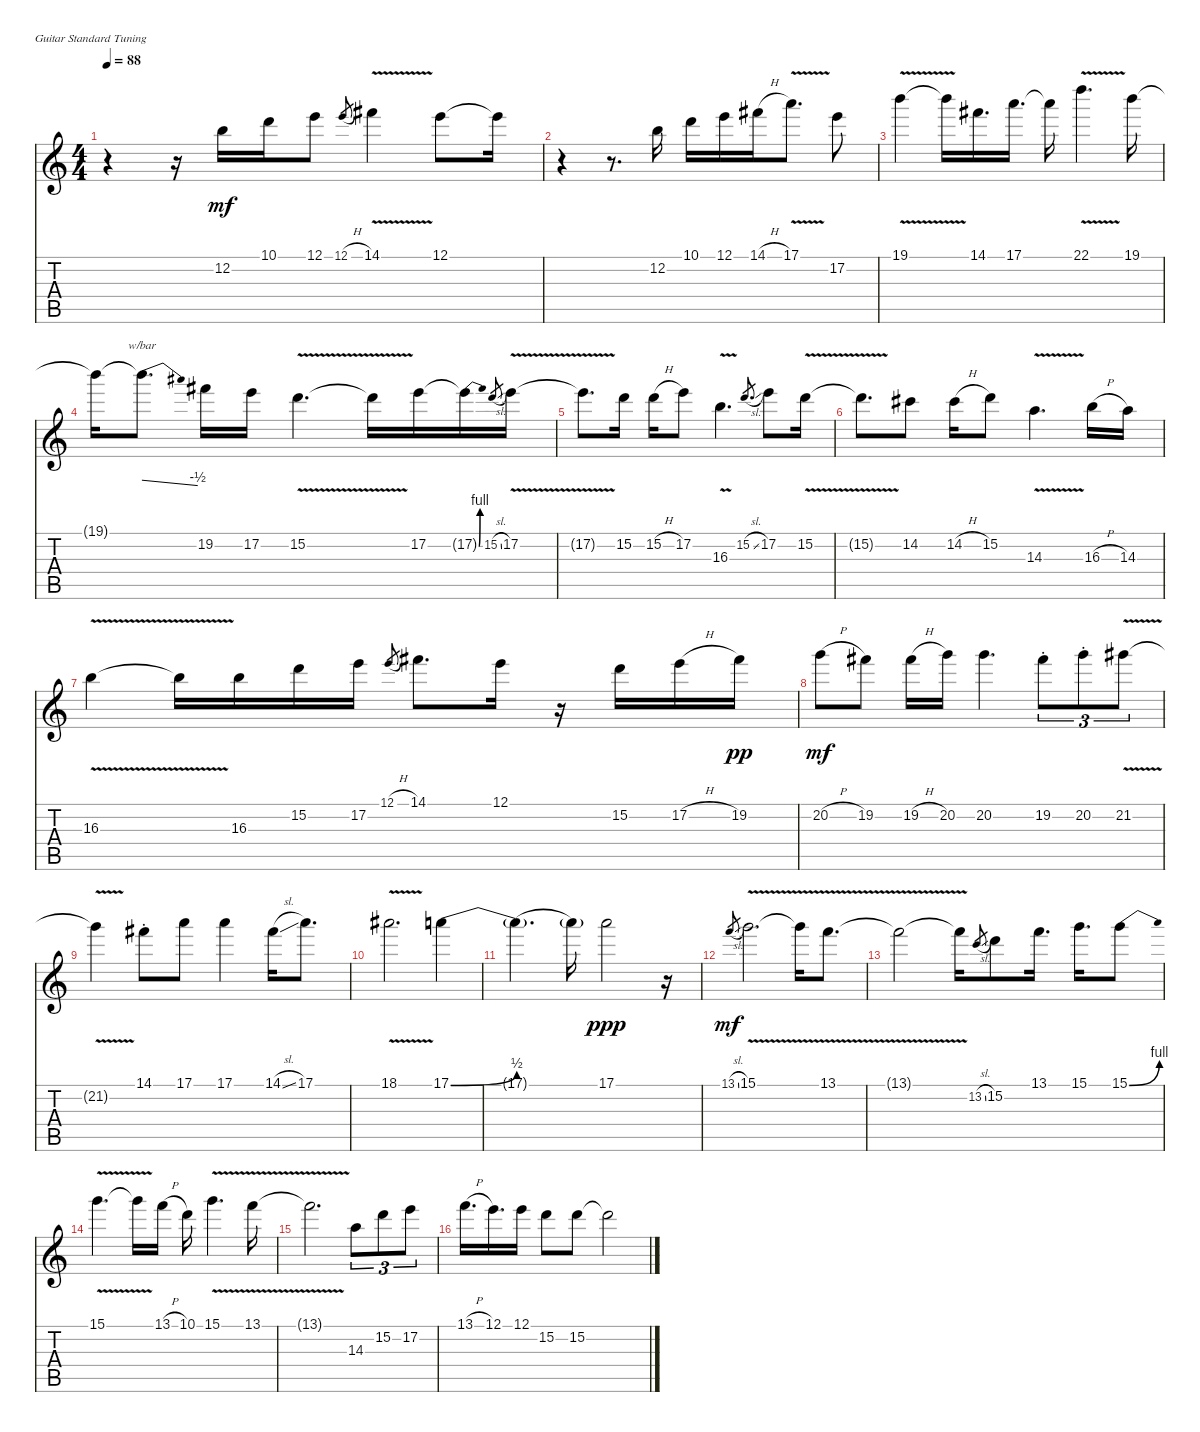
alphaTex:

\defaultSystemsLayout 4
\bracketExtendMode nobrackets
\singleTrackTrackNamePolicy hidden
\multiTrackTrackNamePolicy hidden
\firstSystemTrackNameOrientation horizontal
\otherSystemsTrackNameOrientation horizontal
\track ("Electric Guitar" "E-Gt") {instrument distortionguitar}
\staff {score tabs}
\tuning (E4 B3 G3 D3 A2 E2)
\ts (4 4)
\tempo 88
\clef g2
\ks c
r.4{dy pp} r.16 12.2.16{dy mf} 10.1.16 12.1.8 12.1{h}.8{gr} 14.1{v}.4 12.1.8 12.1{t}.16 |
r.4 r.8{d} 12.2.16 10.1.16 12.1.16 14.1{h}.16 17.1{v}.8{d} 17.2.8 |
19.1{v}.4 19.1{v t}.16 14.1.16{d} 17.1.16{d} 17.1{t}.16 22.1{v}.4{d} 19.1.16 |
19.1{t}.16 19.1{t}.8{d tbe (dive default 0 0 45 -2)} 19.2.16 17.2.16 15.2{v}.4{d} 15.2{v t}.16 17.2.16 17.2{be (bend 0 0 15 4) t}.16 15.2{sl}.8{gr} 17.2{v}.16 |
17.2{v t}.8{d} 15.2.16 15.2{h}.16 17.2.8 16.3{v}.4{d} 15.2{sl}.8{d gr} 17.2.8 15.2{v}.16 |
15.2{v t}.8{d} 14.2.8 14.2{h}.16 15.2.8 14.3{v}.4{d} 16.3{h}.16 14.3.16 |
16.3{v}.4 16.3{v t}.16 16.3.16 15.2.16 17.2.16 12.1{h}.8{gr} 14.1.8{d} 12.1.16 r.16 15.2.16 17.2{h}.16 19.2.16{dy pp} |
20.2{h}.8{dy mf} 19.2.8 19.2{h}.16 20.2.16 20.2.4{d} 19.2{st}.8{tu (3 2)} 20.2{st}.8{tu (3 2)} 21.2{v}.8{tu (3 2)} |
21.2{v t}.4 14.1{st}.8 17.1.8 17.1.4 14.1{sl}.16 17.1.8{d} |
18.1{v}.2{d} 17.1{be (bend 0 0 15.6 2)}.4 |
17.1{be (hold 0 0 60 0) t}.4{d} 17.1{t}.16 17.1.2{dy ppp} r.16 |
13.1{sl}.8{gr dy mf} 15.1{v}.2{d} 15.1{v t}.16 13.1{v}.8{d} |
13.1{v t}.2 13.1{v t}.16 13.2{sl}.8{gr} 15.2.8 13.1.16{d} 15.1.16{d} 15.1{be (bend 0 0 15 4)}.8 |
15.1{v}.4{d} 15.1{v t}.16 13.1{h}.16 10.1.16 15.1{v}.4{d} 13.1{v}.16 |
13.1{v t}.2{d} 14.3.8{tu (3 2)} 15.2.8{tu (3 2)} 17.2.8{tu (3 2)} |
13.1{h}.16{d} 12.1.16{d} 12.1.16 15.2.8 15.2.8 15.2{t}.2
